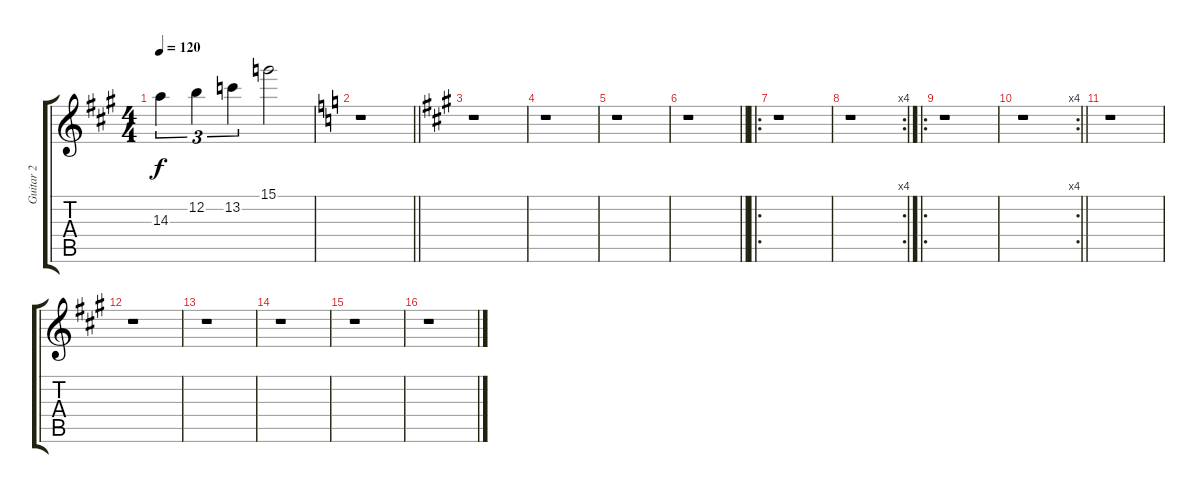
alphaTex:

\track ("Guitar 2" "Guitar 2") {instrument overdrivenguitar}
\staff {score tabs}
\tuning (E4 B3 G3 D3 A2 E2) {hide}
\ts (4 4)
\tempo 120
\clef g2
\ks a
14.3.4{tu (3 2) dy f} 12.2.4{tu (3 2)} 13.2.4{tu (3 2)} 15.1.2 |
\barLineRight lightlight
\ks c
r.1 |
\ks a
r.1 |
r.1 |
r.1 |
\barLineRight lightlight
r.1 |
\ro
r.1 |
\rc 4
r.1 |
\ro
r.1 |
\rc 4
\barLineRight lightlight
r.1 |
r.1 |
r.1 |
r.1 |
r.1 |
r.1 |
r.1
